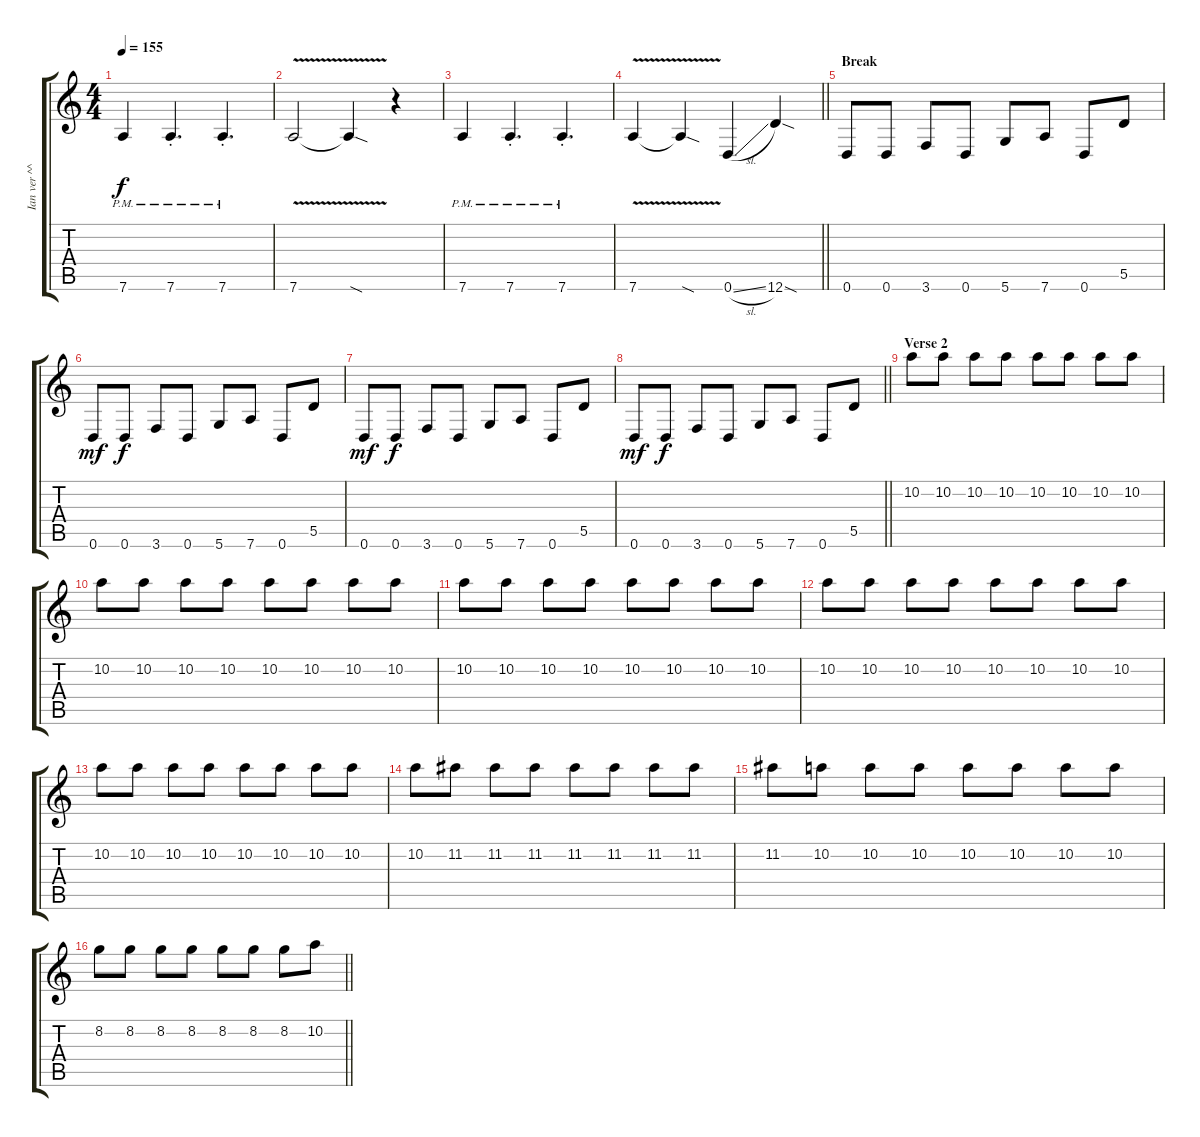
\track ("Ian ver ^^" "Ian ver ^^") {instrument acousticguitarsteel}
\staff {score tabs}
\tuning (E4 B3 G3 D3 A2 D2) {hide}
\ts (4 4)
\tempo 155
\clef g2
\ks c
7.6{pm}.4{dy f} 7.6{pm st}.4{d} 7.6{pm st}.4{d} |
7.6{v}.2 7.6{sod t}.4 r.4 |
7.6{pm}.4 7.6{pm st}.4{d} 7.6{pm st}.4{d} |
\barLineRight lightlight
7.6{v}.4 7.6{sod t}.4 0.6{sl}.4 12.6{sod}.4 |
\section ("" "Break")
0.6.8 0.6.8 3.6.8 0.6.8 5.6.8 7.6.8 0.6.8 5.5.8 |
0.6.8{dy mf} 0.6.8{dy f} 3.6.8 0.6.8 5.6.8 7.6.8 0.6.8 5.5.8 |
0.6.8{dy mf} 0.6.8{dy f} 3.6.8 0.6.8 5.6.8 7.6.8 0.6.8 5.5.8 |
\barLineRight lightlight
0.6.8{dy mf} 0.6.8{dy f} 3.6.8 0.6.8 5.6.8 7.6.8 0.6.8 5.5.8 |
\section ("" "Verse 2")
10.2.8{volume 10 instrument distortionguitar} 10.2.8 10.2.8 10.2.8 10.2.8 10.2.8 10.2.8 10.2.8 |
10.2.8 10.2.8 10.2.8 10.2.8 10.2.8 10.2.8 10.2.8 10.2.8 |
10.2.8 10.2.8 10.2.8 10.2.8 10.2.8 10.2.8 10.2.8 10.2.8 |
10.2.8 10.2.8 10.2.8 10.2.8 10.2.8 10.2.8 10.2.8 10.2.8 |
10.2.8 10.2.8 10.2.8 10.2.8 10.2.8 10.2.8 10.2.8 10.2.8 |
10.2.8 11.2.8 11.2.8 11.2.8 11.2.8 11.2.8 11.2.8 11.2.8 |
11.2.8 10.2.8 10.2.8 10.2.8 10.2.8 10.2.8 10.2.8 10.2.8 |
\barLineRight lightlight
8.2.8 8.2.8 8.2.8 8.2.8 8.2.8 8.2.8 8.2.8 10.2.8
